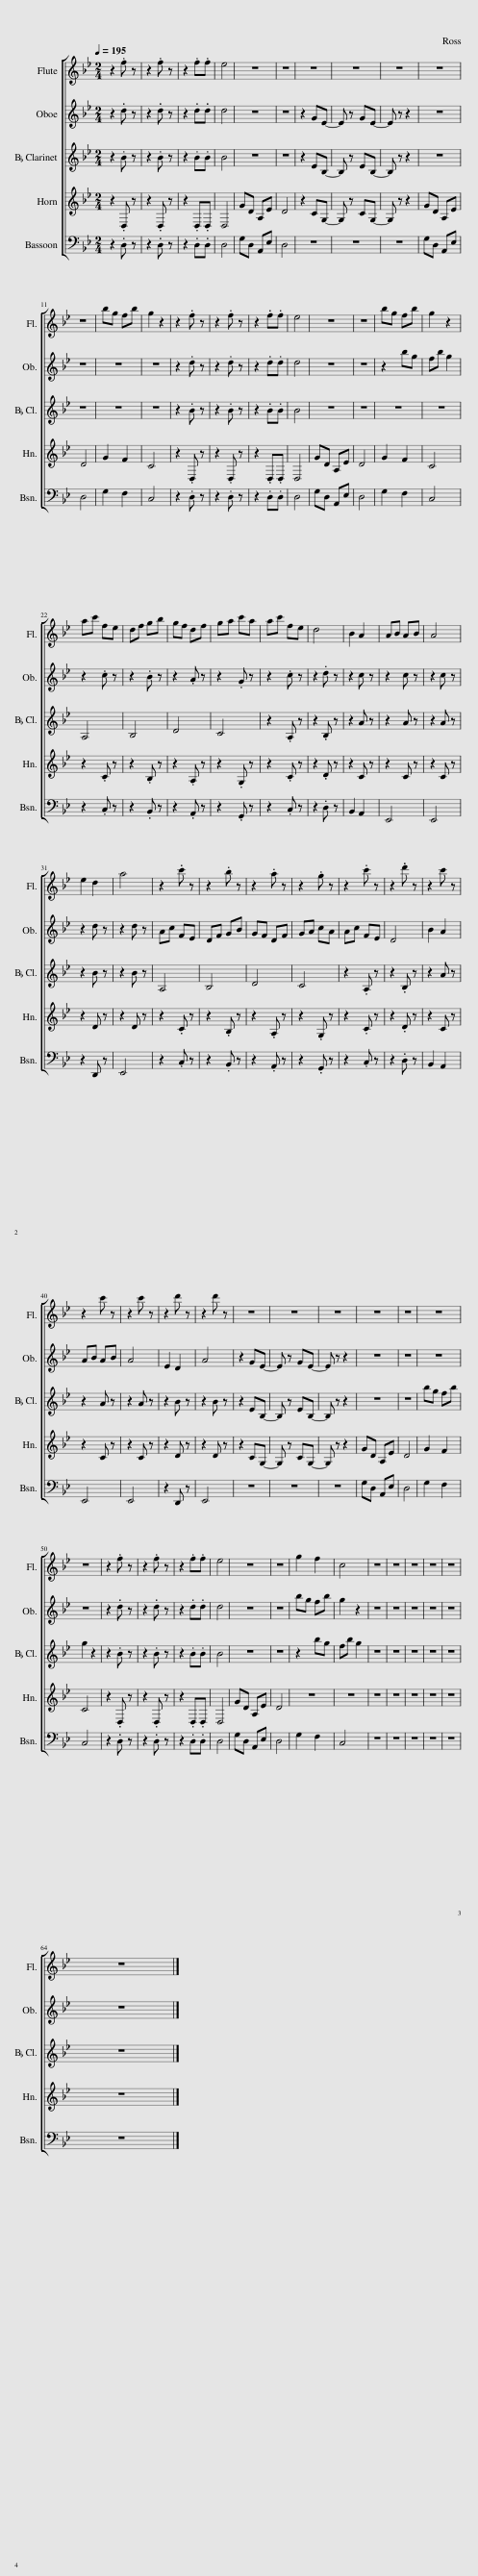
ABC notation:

X:1
%%score [ 1 2 3 4 5 ]
L:1/8
Q:1/4=195
M:2/4
I:linebreak $
K:Bb
V:1 treble
V:2 treble
V:3 treble transpose=-2
V:4 treble transpose=-7
V:5 bass
V:1
 z2 .f z | z2 .f z | z2 .f.f | e4 | z4 | %5
 z4 | z4 | z4 | z4 | z4 |$ %10
 z4 | bg fb | g2 z2 | z2 .f z | z2 .f z | %15
 z2 .f.f | e4 | z4 | z4 | bg fb | %20
 g2 z2 |$ ac' fe | df gb | gf df | ga c'a | %25
 ac' fe | d4 | B2 A2 | AB AB |$ A4 | %30
 e2 d2 | a4 | z2 .c' z | z2 .b z | z2 .a z | %35
 z2 .g z | z2 .c' z | z2 .d' z |$ z2 c' z | z2 c' z | %40
 z2 c' z | z2 d' z | z2 d' z | z4 | z4 | %45
 z4 | z4 | z4 |$ z4 | z4 | %50
 z2 .f z | z2 .f z | z2 .f.f | e4 | z4 | %55
 z4 | g2 f2 | c4 | z4 | z4 |$ %60
 z4 | z4 | z4 | z4 |] %64
V:2
 z2 .d z | z2 .d z | z2 .d.d | d4 | z4 | %5
 z4 | z2 GE- | E z GE- | E z z2 | z4 |$ %10
 z4 | z4 | z4 | z2 .d z | z2 .d z | %15
 z2 .d.d | d4 | z4 | z4 | z2 bg | %20
 fb g2 |$ z2 .c z | z2 .B z | z2 .A z | z2 .G z | %25
 z2 .c z | z2 .d z | z2 c z | z2 c z |$ z2 c z | %30
 z2 d z | z2 d z | Ac FE | DF GB | GF DF | %35
 GA cA | Ac FE | D4 |$ B2 A2 | AB AB | %40
 A4 | E2 D2 | A4 | z2 GE- | E z GE- | %45
 E z z2 | z4 | z4 |$ z4 | z4 | %50
 z2 .d z | z2 .d z | z2 .d.d | d4 | z4 | %55
 z4 | bg fb | g2 z2 | z4 | z4 |$ %60
 z4 | z4 | z4 | z4 |] %64
V:3
 z2 .c z | z2 .c z | z2 .c.c | c4 | z4 | %5
 z4 | z2 FC- | C z FC- | C z z2 | z4 |$ %10
 z4 | z4 | z4 | z2 .c z | z2 .c z | %15
 z2 .c.c | c4 | z4 | z4 | z4 | %20
 z4 |$ =B,4 | C4 | =E4 | D4 | %25
 z2 .=B, z | z2 .C z | z2 =B z | z2 =B z |$ z2 =B z | %30
 z2 c z | z2 c z | =B,4 | C4 | =E4 | %35
 D4 | z2 .=B, z | z2 .C z |$ z2 =B z | z2 =B z | %40
 z2 =B z | z2 c z | z2 c z | z2 FC- | C z FC- | %45
 C z z2 | z4 | z4 |$ c'a gc' | a2 z2 | %50
 z2 .c z | z2 .c z | z2 .c.c | c4 | z4 | %55
 z4 | z2 c'a | gc' a2 | z4 | z4 |$ %60
 z4 | z4 | z4 | z4 |] %64
V:4
 z2 .A, z | z2 .A, z | z2 .A,.A, | A,4 | dA =EB | %5
 A4 | z2 GD- | D z GD- | D z z2 | dA =EB |$ %10
 A4 | d2 c2 | G4 | z2 .A, z | z2 .A, z | %15
 z2 .A,.A, | A,4 | dA =EB | A4 | d2 c2 | %20
 G4 |$ z2 .G z | z2 .F z | z2 .=E z | z2 .D z | %25
 z2 .G z | z2 .A z | z2 G z | z2 G z |$ z2 G z | %30
 z2 A z | z2 A z | z2 .G z | z2 .F z | z2 .=E z | %35
 z2 .D z | z2 .G z | z2 .A z |$ z2 G z | z2 G z | %40
 z2 G z | z2 A z | z2 A z | z2 GD- | D z GD- | %45
 D z z2 | dA =EB | A4 |$ d2 c2 | G4 | %50
 z2 .A, z | z2 .A, z | z2 .A,.A, | A,4 | dA =EB | %55
 A4 | z4 | z4 | z4 | z4 |$ %60
 z4 | z4 | z4 | z4 |] %64
V:5
 z2 .D, z | z2 .D, z | z2 .D,.D, | D,4 | G,D, A,,E, | %5
 D,4 | z4 | z4 | z4 | G,D, A,,E, |$ %10
 D,4 | G,2 F,2 | C,4 | z2 .D, z | z2 .D, z | %15
 z2 .D,.D, | D,4 | G,D, A,,E, | D,4 | G,2 F,2 | %20
 C,4 |$ z2 .C, z | z2 .B,, z | z2 .A,, z | z2 .G,, z | %25
 z2 .C, z | z2 .D, z | B,,2 A,,2 | E,,4 |$ E,,4 | %30
 z2 D,, z | E,,4 | z2 .C, z | z2 .B,, z | z2 .A,, z | %35
 z2 .G,, z | z2 .C, z | z2 .D, z |$ B,,2 A,,2 | E,,4 | %40
 E,,4 | z2 D,, z | E,,4 | z4 | z4 | %45
 z4 | G,D, A,,E, | D,4 |$ G,2 F,2 | C,4 | %50
 z2 .D, z | z2 .D, z | z2 .D,.D, | D,4 | G,D, A,,E, | %55
 D,4 | G,2 F,2 | C,4 | z4 | z4 |$ %60
 z4 | z4 | z4 | z4 |] %64
